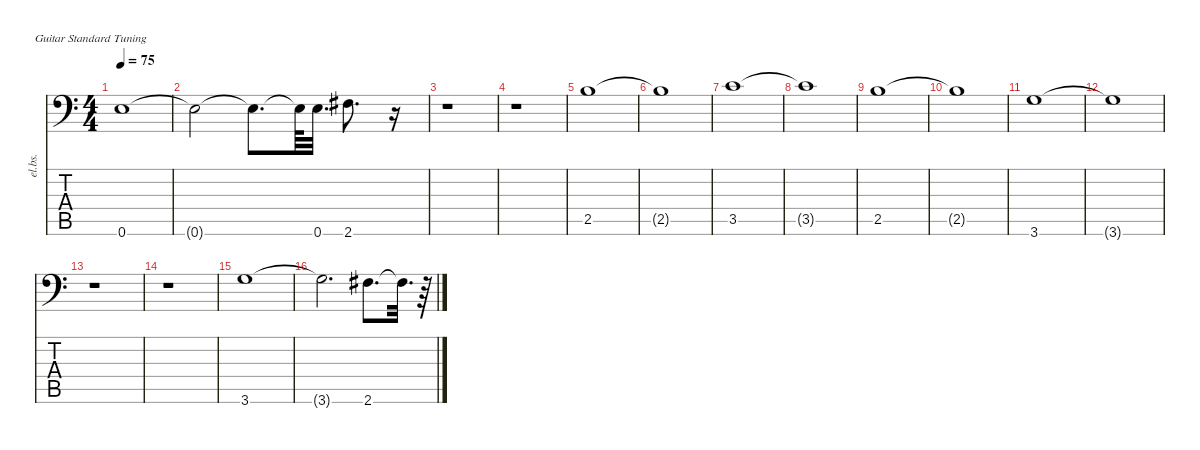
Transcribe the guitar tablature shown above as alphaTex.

\defaultSystemsLayout 4
\hideDynamics
\bracketExtendMode nobrackets
\otherSystemsTrackNameOrientation horizontal
\track ("Bass" "el.bs.") {instrument electricbassfinger}
\staff {score tabs}
\tuning (E4 B3 G3 D3 A2 E2)
\ts (4 4)
\tempo 75
\clef f4
\ks c
0.6.1{dy f} |
0.6{t}.2 0.6{t}.8{d} 0.6{t}.64 0.6.32{d} 2.6{acc #}.8{d} r.16 |
r.1 |
r.1 |
2.5.1 |
2.5{t}.1 |
3.5.1 |
3.5{t}.1 |
2.5.1 |
2.5{t}.1 |
3.6.1 |
3.6{t}.1 |
r.1 |
r.1 |
3.6.1 |
3.6{t}.2{d} 2.6{acc #}.8{d} 2.6{t acc #}.32{d} r.64
